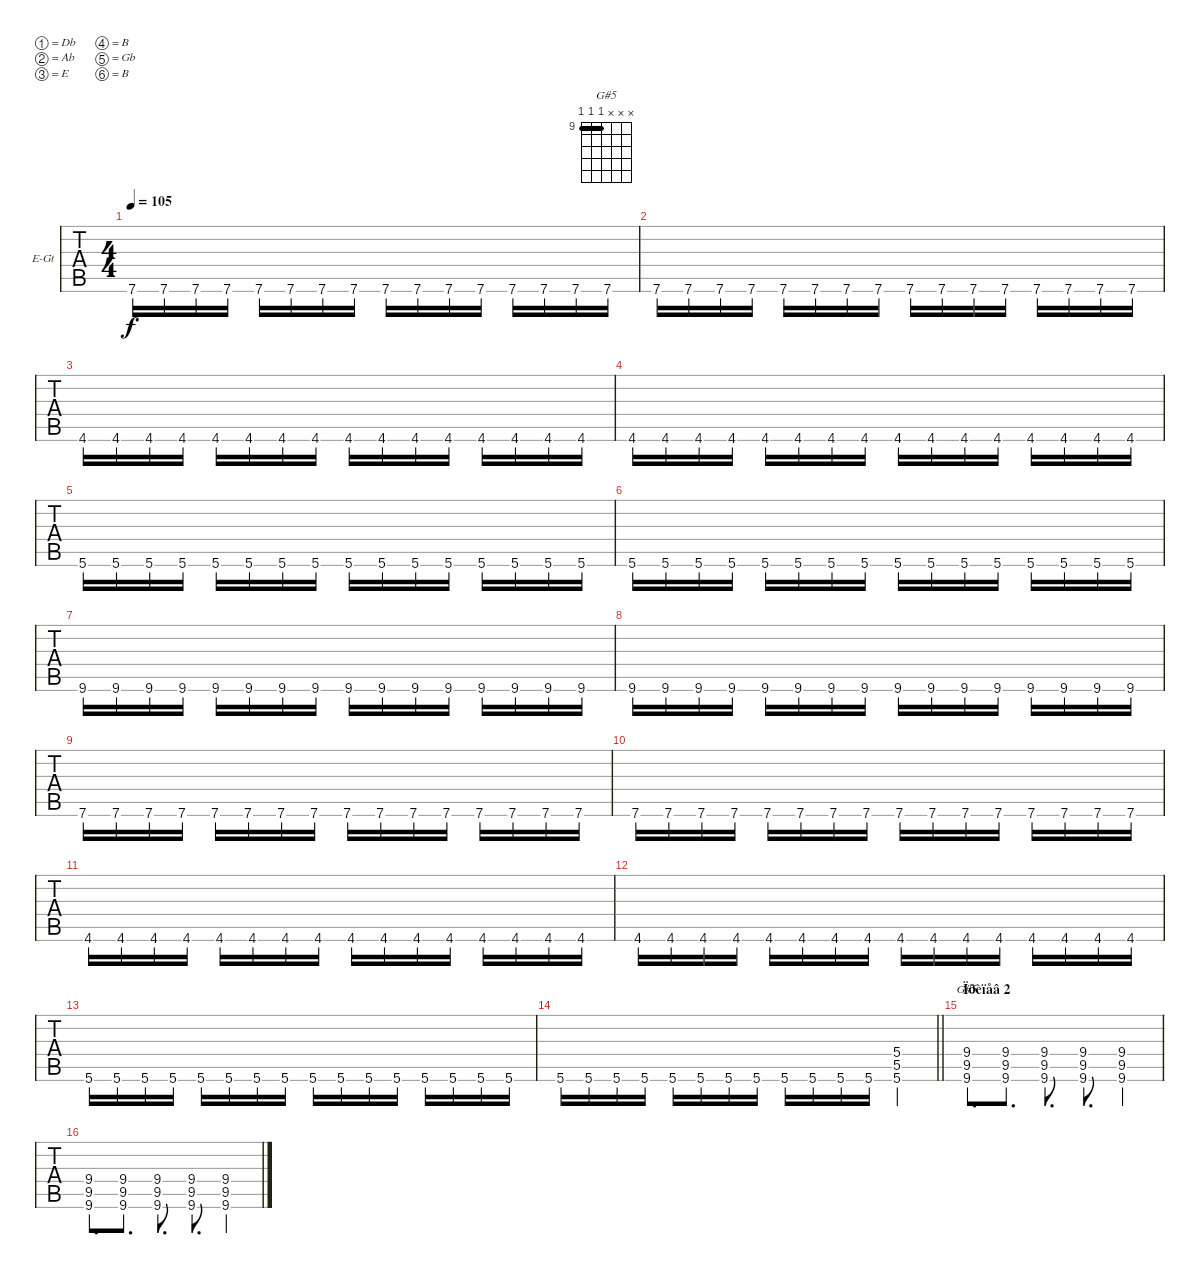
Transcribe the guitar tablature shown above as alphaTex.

\bracketExtendMode groupsimilarinstruments
\firstSystemTrackNameOrientation horizontal
\otherSystemsTrackNameOrientation horizontal
\track ("E-Gt 2" "E-Gt") {instrument distortionguitar}
\staff {tabs}
\tuning (Db4 Ab3 E3 B2 Gb2 B1)
\chord ("G#5" x x x 9 9 9) {firstfret 9 barre (9 9)}
\ts (4 4)
\tempo 105
\clef g2
\ks c
7.6.16{dy f} 7.6.16 7.6.16 7.6.16 7.6.16 7.6.16 7.6.16 7.6.16 7.6.16 7.6.16 7.6.16 7.6.16 7.6.16 7.6.16 7.6.16 7.6.16 |
7.6.16 7.6.16 7.6.16 7.6.16 7.6.16 7.6.16 7.6.16 7.6.16 7.6.16 7.6.16 7.6.16 7.6.16 7.6.16 7.6.16 7.6.16 7.6.16 |
4.6.16 4.6.16 4.6.16 4.6.16 4.6.16 4.6.16 4.6.16 4.6.16 4.6.16 4.6.16 4.6.16 4.6.16 4.6.16 4.6.16 4.6.16 4.6.16 |
4.6.16 4.6.16 4.6.16 4.6.16 4.6.16 4.6.16 4.6.16 4.6.16 4.6.16 4.6.16 4.6.16 4.6.16 4.6.16 4.6.16 4.6.16 4.6.16 |
5.6.16 5.6.16 5.6.16 5.6.16 5.6.16 5.6.16 5.6.16 5.6.16 5.6.16 5.6.16 5.6.16 5.6.16 5.6.16 5.6.16 5.6.16 5.6.16 |
5.6.16 5.6.16 5.6.16 5.6.16 5.6.16 5.6.16 5.6.16 5.6.16 5.6.16 5.6.16 5.6.16 5.6.16 5.6.16 5.6.16 5.6.16 5.6.16 |
9.6.16 9.6.16 9.6.16 9.6.16 9.6.16 9.6.16 9.6.16 9.6.16 9.6.16 9.6.16 9.6.16 9.6.16 9.6.16 9.6.16 9.6.16 9.6.16 |
9.6.16 9.6.16 9.6.16 9.6.16 9.6.16 9.6.16 9.6.16 9.6.16 9.6.16 9.6.16 9.6.16 9.6.16 9.6.16 9.6.16 9.6.16 9.6.16 |
7.6.16 7.6.16 7.6.16 7.6.16 7.6.16 7.6.16 7.6.16 7.6.16 7.6.16 7.6.16 7.6.16 7.6.16 7.6.16 7.6.16 7.6.16 7.6.16 |
7.6.16 7.6.16 7.6.16 7.6.16 7.6.16 7.6.16 7.6.16 7.6.16 7.6.16 7.6.16 7.6.16 7.6.16 7.6.16 7.6.16 7.6.16 7.6.16 |
4.6.16 4.6.16 4.6.16 4.6.16 4.6.16 4.6.16 4.6.16 4.6.16 4.6.16 4.6.16 4.6.16 4.6.16 4.6.16 4.6.16 4.6.16 4.6.16 |
4.6.16 4.6.16 4.6.16 4.6.16 4.6.16 4.6.16 4.6.16 4.6.16 4.6.16 4.6.16 4.6.16 4.6.16 4.6.16 4.6.16 4.6.16 4.6.16 |
5.6.16 5.6.16 5.6.16 5.6.16 5.6.16 5.6.16 5.6.16 5.6.16 5.6.16 5.6.16 5.6.16 5.6.16 5.6.16 5.6.16 5.6.16 5.6.16 |
\barLineRight lightlight
5.6.16 5.6.16 5.6.16 5.6.16 5.6.16 5.6.16 5.6.16 5.6.16 5.6.16 5.6.16 5.6.16 5.6.16 (5.4 5.5 5.6).4 |
\section ("" "Ïðèïåâ 2")
(9.4 9.5 9.6).8{d ch "G#5"} (9.4 9.5 9.6).8{d} (9.4 9.5 9.6).8{d} (9.4 9.5 9.6).8{d} (9.4 9.5 9.6).4 |
(9.4 9.5 9.6).8{d} (9.4 9.5 9.6).8{d} (9.4 9.5 9.6).8{d} (9.4 9.5 9.6).8{d} (9.4 9.5 9.6).4
